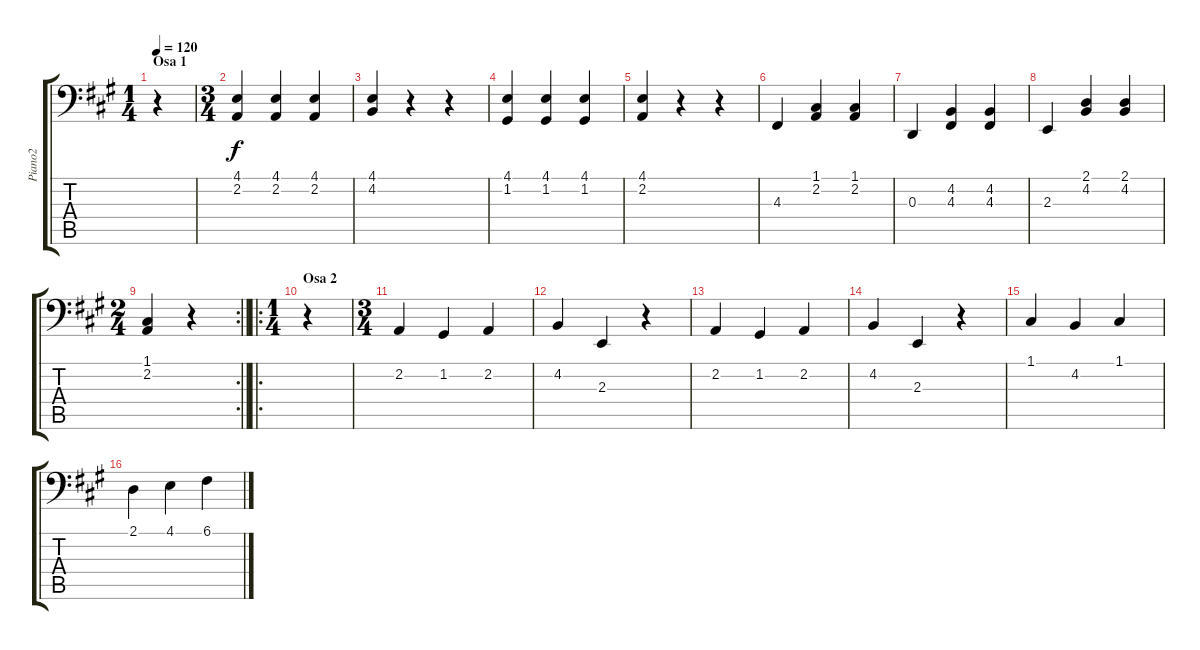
\track ("Piano2" "Piano2") {instrument acousticgrandpiano}
\staff {score tabs}
\tuning (C3 G2 D2 A1 E1 B0) {hide}
\ts (1 4)
\section ("" "Osa 1")
\tempo 120
\clef f4
\ks a
r.4{dy f instrument acousticgrandpiano} |
\ts (3 4)
(4.1 2.2).4 (4.1 2.2).4 (4.1 2.2).4 |
(4.1 4.2).4 r.4 r.4 |
(4.1 1.2).4 (4.1 1.2).4 (4.1 1.2).4 |
(4.1 2.2).4 r.4 r.4 |
4.3.4 (1.1 2.2).4 (1.1 2.2).4 |
0.3.4 (4.2 4.3).4 (4.2 4.3).4 |
2.3.4 (2.1 4.2).4 (2.1 4.2).4 |
\rc 2
\ts (2 4)
\barLineRight lightlight
(1.1 2.2).4 r.4 |
\ro
\ts (1 4)
\section ("" "Osa 2")
r.4 |
\ts (3 4)
2.2.4 1.2.4 2.2.4 |
4.2.4 2.3.4 r.4 |
2.2.4 1.2.4 2.2.4 |
4.2.4 2.3.4 r.4 |
1.1.4 4.2.4 1.1.4 |
2.1.4 4.1.4 6.1.4
